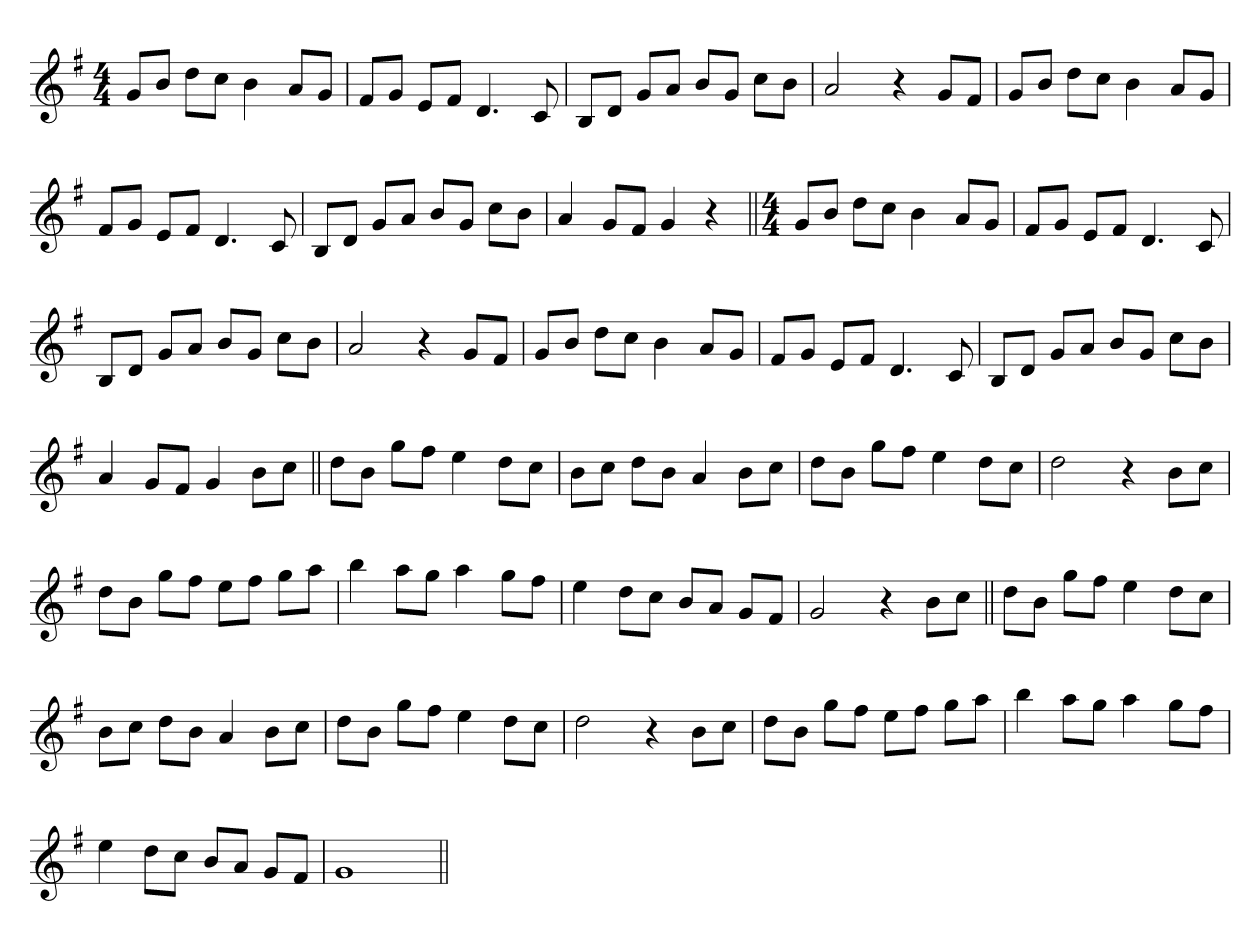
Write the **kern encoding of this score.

**kern
*part1
*staff1
*clefG2
*k[f#]
*G:
*M4/4
=1
8gL
8bJ
8ddL
8ccJ
4b
8aL
8gJ
=
8f#L
8gJ
8eL
8f#J
4.d
8c
=
8BL
8dJ
8gL
8aJ
8bL
8gJ
8ccL
8bJ
=
2a
4r
8gL
8f#J
=
8gL
8bJ
8ddL
8ccJ
4b
8aL
8gJ
=
8f#L
8gJ
8eL
8f#J
4.d
8c
=
8BL
8dJ
8gL
8aJ
8bL
8gJ
8ccL
8bJ
=
4a
8gL
8f#J
4g
4r
=||
*M4/4
8gL
8bJ
8ddL
8ccJ
4b
8aL
8gJ
=
8f#L
8gJ
8eL
8f#J
4.d
8c
=
8BL
8dJ
8gL
8aJ
8bL
8gJ
8ccL
8bJ
=
2a
4r
8gL
8f#J
=
8gL
8bJ
8ddL
8ccJ
4b
8aL
8gJ
=
8f#L
8gJ
8eL
8f#J
4.d
8c
=
8BL
8dJ
8gL
8aJ
8bL
8gJ
8ccL
8bJ
=
4a
8gL
8f#J
4g
8bL
8ccJ
=||
8ddL
8bJ
8ggL
8ff#J
4ee
8ddL
8ccJ
=
8bL
8ccJ
8ddL
8bJ
4a
8bL
8ccJ
=
8ddL
8bJ
8ggL
8ff#J
4ee
8ddL
8ccJ
=
2dd
4r
8bL
8ccJ
=
8ddL
8bJ
8ggL
8ff#J
8eeL
8ff#J
8ggL
8aaJ
=
4bb
8aaL
8ggJ
4aa
8ggL
8ff#J
=
4ee
8ddL
8ccJ
8bL
8aJ
8gL
8f#J
=
2g
4r
8bL
8ccJ
=||
8ddL
8bJ
8ggL
8ff#J
4ee
8ddL
8ccJ
=
8bL
8ccJ
8ddL
8bJ
4a
8bL
8ccJ
=
8ddL
8bJ
8ggL
8ff#J
4ee
8ddL
8ccJ
=
2dd
4r
8bL
8ccJ
=
8ddL
8bJ
8ggL
8ff#J
8eeL
8ff#J
8ggL
8aaJ
=
4bb
8aaL
8ggJ
4aa
8ggL
8ff#J
=
4ee
8ddL
8ccJ
8bL
8aJ
8gL
8f#J
=
1g
=||
*-
